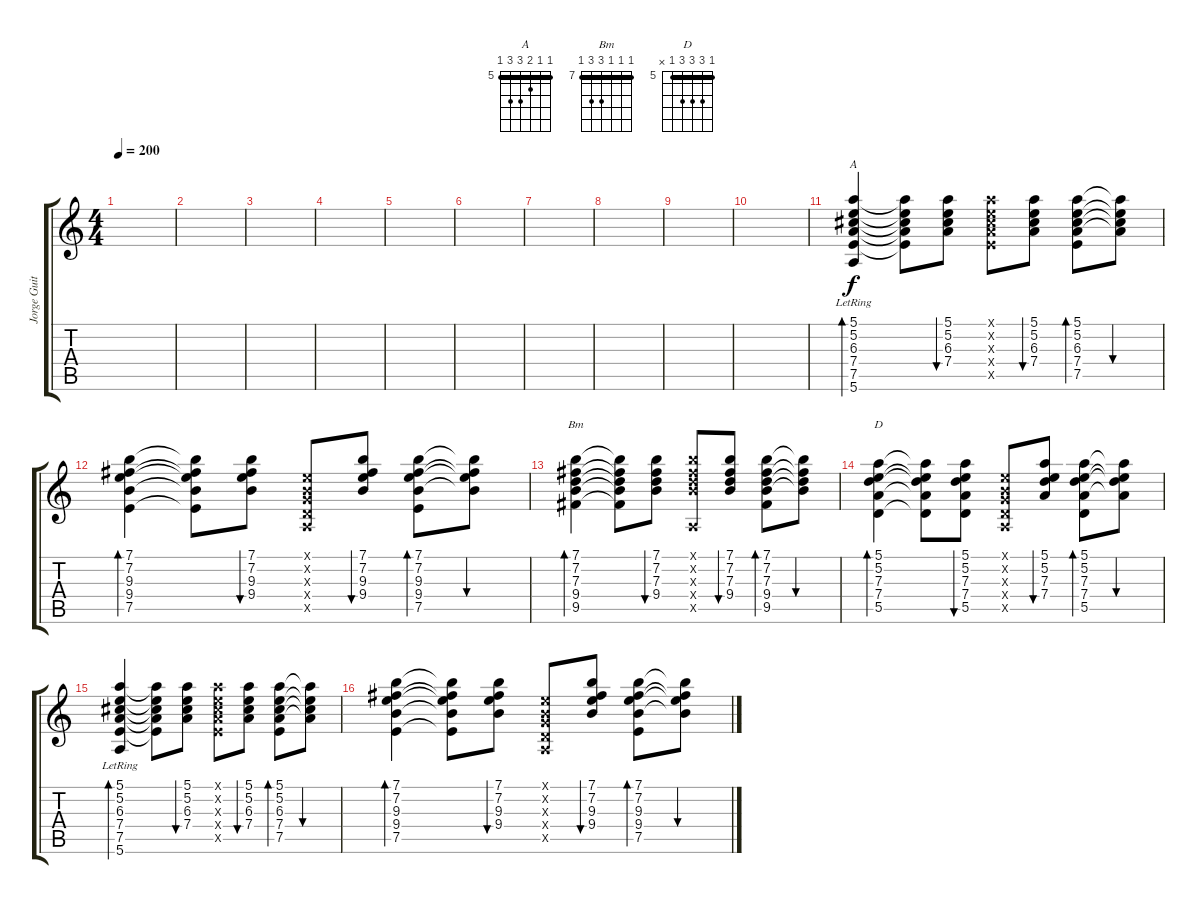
\track ("Jorge Guitarra 1" "Jorge Guit") {instrument acousticguitarnylon}
\staff {score tabs}
\tuning (E4 B3 G3 D3 A2 E2) {hide}
\chord ("A" 5 5 6 7 7 5) {firstfret 5 barre 5}
\chord ("Bm" 7 7 7 9 9 7) {firstfret 7 barre 7}
\chord ("D" 5 7 7 7 5 x) {firstfret 5 barre 5}
\ts (4 4)
\tempo 200
\clef g2
\ks c
|
|
|
|
|
|
|
|
|
|
(5.1 5.2 6.3{lr} 7.4 7.5 5.6).4{bd 120 ch "A"} (5.1{t} 5.2{t} 6.3{t} 7.4{t} 7.5{t}).8 (5.1 5.2 6.3 7.4).8{bu 30} (5.1{x} 5.2{x} 6.3{x} 7.4{x} 7.5{x}).8 (5.1 5.2 6.3 7.4).8{bu 30} (5.1 5.2 6.3 7.4 7.5).8{bd 30} (5.1{t} 5.2{t} 6.3{t} 7.4{t}).8{bu 30} |
(7.1 7.2 9.3 9.4 7.5).4{bd 60} (7.1{t} 7.2{t} 9.3{t} 9.4{t} 7.5{t}).8 (7.1 7.2 9.3 9.4).8{bu 30} (0.1{x} 0.2{x} 0.3{x} 0.4{x} 0.5{x}).8 (7.1 7.2 9.3 9.4).8{bu 30} (7.1 7.2 9.3 9.4 7.5).8{bd 30} (7.1{t} 7.2{t} 9.3{t} 9.4{t}).8{bu 30} |
(7.1 7.2 7.3 9.4 9.5).4{bd 60 ch "Bm"} (7.1{t} 7.2{t} 7.3{t} 9.4{t} 9.5{t}).8 (7.1 7.2 7.3 9.4).8{bu 30} (7.1{x} 7.2{x} 7.3{x} 9.4{x} 0.5{x}).8 (7.1 7.2 7.3 9.4).8{bu 30} (7.1 7.2 7.3 9.4 9.5).8{bd 30} (7.1{t} 7.2{t} 7.3{t} 9.4{t}).8{bu 30} |
(5.1 5.2 7.3 7.4 5.5).4{bd 60 ch "D"} (5.1{t} 5.2{t} 7.3{t} 7.4{t} 5.5{t}).8 (5.1 5.2 7.3 7.4 5.5).8{bu 30} (0.1{x} 0.2{x} 0.3{x} 0.4{x} 0.5{x}).8 (5.1 5.2 7.3 7.4).8{bu 30} (5.1 5.2 7.3 7.4 5.5).8{bd 30} (5.1{t} 5.2{t} 7.3{t} 7.4{t}).8{bu 30} |
(5.1 5.2 6.3{lr} 7.4 7.5 5.6).4{bd 120} (5.1{t} 5.2{t} 6.3{t} 7.4{t} 7.5{t}).8 (5.1 5.2 6.3 7.4).8{bu 30} (5.1{x} 5.2{x} 6.3{x} 7.4{x} 7.5{x}).8 (5.1 5.2 6.3 7.4).8{bu 30} (5.1 5.2 6.3 7.4 7.5).8{bd 30} (5.1{t} 5.2{t} 6.3{t} 7.4{t}).8{bu 30} |
(7.1 7.2 9.3 9.4 7.5).4{bd 60} (7.1{t} 7.2{t} 9.3{t} 9.4{t} 7.5{t}).8 (7.1 7.2 9.3 9.4).8{bu 30} (0.1{x} 0.2{x} 0.3{x} 0.4{x} 0.5{x}).8 (7.1 7.2 9.3 9.4).8{bu 30} (7.1 7.2 9.3 9.4 7.5).8{bd 30} (7.1{t} 7.2{t} 9.3{t} 9.4{t}).8{bu 30}
